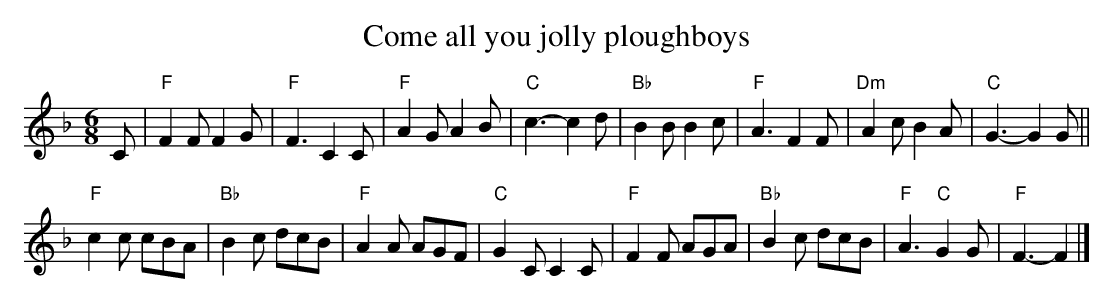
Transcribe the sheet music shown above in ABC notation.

X:1
T:Come all you jolly ploughboys
M:6/8
L:1/8
K:F
C | "F"F2 F F2 G | "F"F3 C2 C |\
 "F"A2 G A2 B | "C"c3- c2 d |\
"Bb"B2 B B2 c | "F"A3 F2 F |\
"Dm"A2 c B2 A | "C"G3- G2 G ||
"F"c2 c cBA | "Bb"B2 c dcB |\
"F"A2 A AGF | "C"G2 C C2 C |\
"F"F2 F AGA | "Bb"B2 c dcB |\
"F"A3 "C"G2 G | "F"F3- F2 |]
